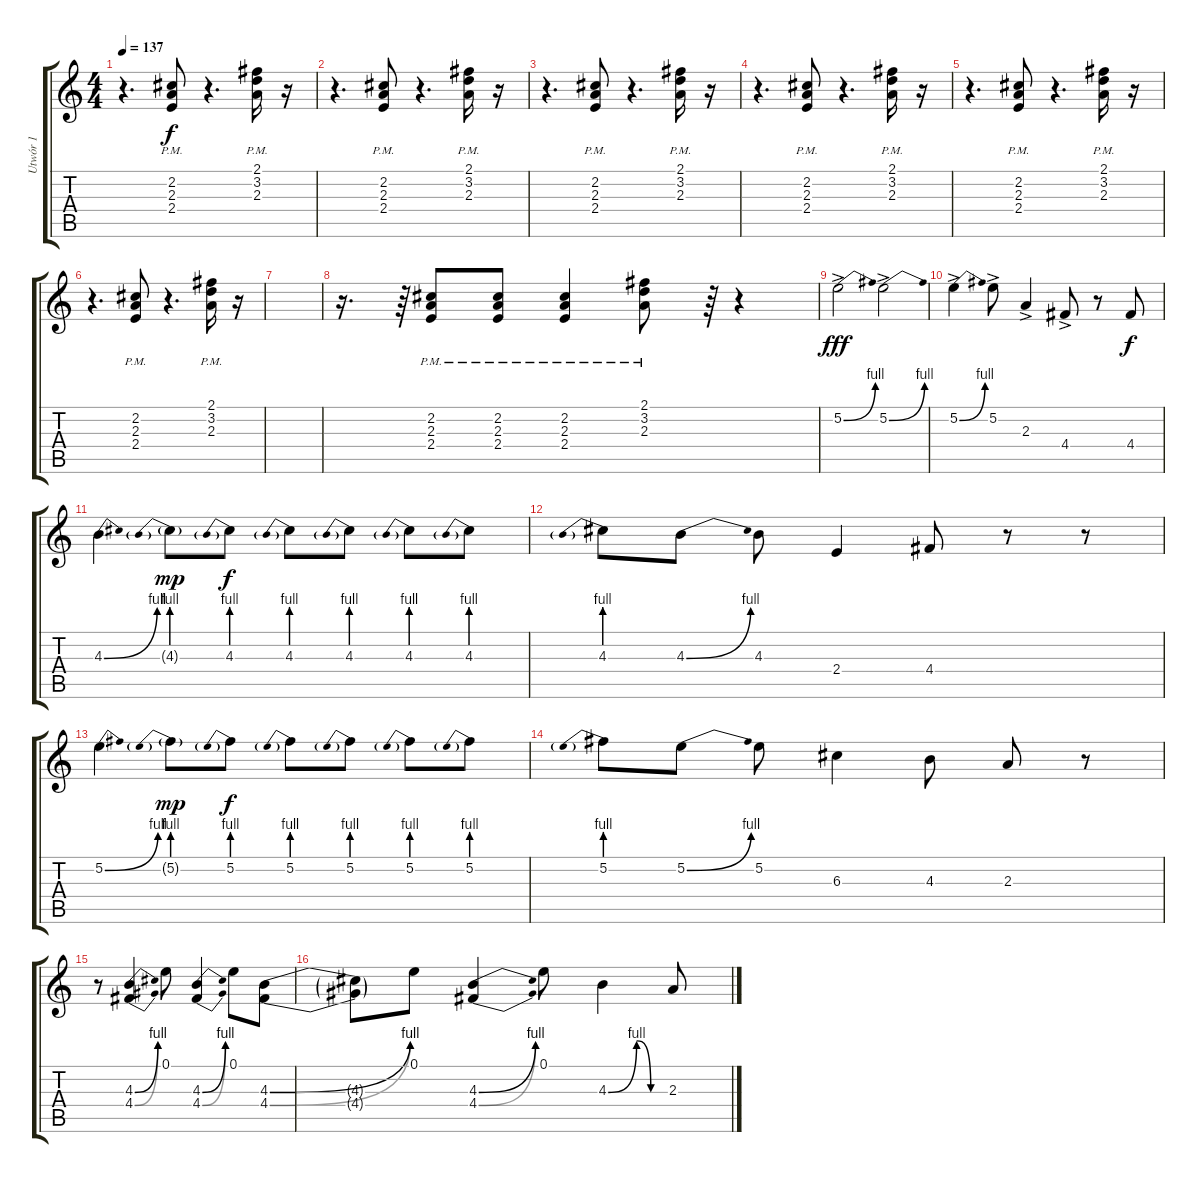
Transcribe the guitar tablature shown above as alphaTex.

\track ("Utwór 1" "Utwór 1") {instrument electricguitarclean}
\staff {score tabs}
\tuning (E4 B3 G3 D3 A2 E2) {hide}
\ts (4 4)
\tempo 137
\clef g2
\ks c
r.4{d dy f} (2.2 2.3{pm} 2.4).8 r.4{d} (2.1 3.2 2.3{pm}).16 r.16 |
r.4{d} (2.2 2.3{pm} 2.4).8 r.4{d} (2.1 3.2 2.3{pm}).16 r.16 |
r.4{d} (2.2 2.3{pm} 2.4).8 r.4{d} (2.1 3.2 2.3{pm}).16 r.16 |
r.4{d} (2.2 2.3{pm} 2.4).8 r.4{d} (2.1 3.2 2.3{pm}).16 r.16 |
r.4{d} (2.2 2.3{pm} 2.4).8 r.4{d} (2.1 3.2 2.3{pm}).16 r.16 |
r.4{d} (2.2 2.3{pm} 2.4).8 r.4{d} (2.1 3.2 2.3{pm}).16 r.16 |
|
r.16{d} r.64 (2.2{pm} 2.3 2.4).8 (2.2 2.3{pm} 2.4).8 (2.2{pm} 2.3 2.4).4 (2.1 3.2 2.3{pm}).8 r.64 r.4 |
5.2{be (bend 0 0 60 4) ac}.2{dy fff} 5.2{be (bend 0 0 60 4) ac}.2 |
5.2{be (bend 0 0 60 4) ac}.4 5.2{ac}.8 2.3{ac}.4 4.4{ac}.8 r.8 4.4.8{dy f} |
4.3{be (bend 0 0 60 4)}.4 4.3{be (prebend 0 4 60 4) g}.8{dy mp} 4.3{be (prebend 0 4 60 4)}.8{dy f} 4.3{be (prebend 0 4 60 4)}.8 4.3{be (prebend 0 4 60 4)}.8 4.3{be (prebend 0 4 60 4)}.8 4.3{be (prebend 0 4 60 4)}.8 |
4.3{be (prebend 0 4 60 4)}.8 4.3{be (bend 0 0 60 4)}.8 4.3.8 2.4.4 4.4.8 r.8 r.8 |
5.2{be (bend 0 0 60 4)}.4 5.2{be (prebend 0 4 60 4) g}.8{dy mp} 5.2{be (prebend 0 4 60 4)}.8{dy f} 5.2{be (prebend 0 4 60 4)}.8 5.2{be (prebend 0 4 60 4)}.8 5.2{be (prebend 0 4 60 4)}.8 5.2{be (prebend 0 4 60 4)}.8 |
5.2{be (prebend 0 4 60 4)}.8 5.2{be (bend 0 0 60 4)}.8 5.2.8 6.3.4 4.3.8 2.3.8 r.8 |
r.8 (4.3{be (bend 0 0 60 4)} 4.4{be (bend 0 0 60 4)}).4 0.1.8 (4.3{be (bend 0 0 60 4)} 4.4{be (bend 0 0 60 4)}).4 0.1.8 (4.3{be (bend 0 0 60 4)} 4.4{be (bend 0 0 60 4)}).8 |
(4.3{t} 4.4{t}).8 0.1.8 (4.3{be (bend 0 0 60 4)} 4.4{be (bend 0 0 60 4)}).4 0.1.8 4.3{be (custom 0 0 30 4 45 0 60 0)}.4 2.3.8
